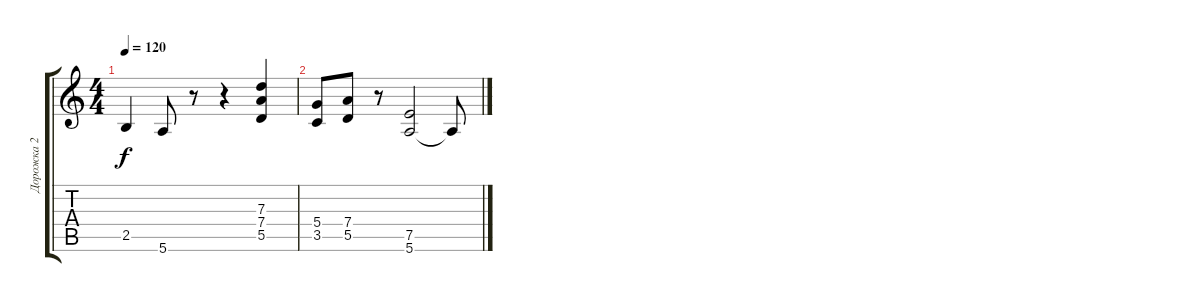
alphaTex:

\track ("Дорожка 2" "Дорожка 2") {instrument distortionguitar}
\staff {score tabs}
\tuning (E4 B3 G3 D3 A2 E2) {hide}
\ts (4 4)
\tempo 120
\clef g2
\ks c
2.5{t}.4{dy f} 5.6.8 r.8 r.4 (7.3 7.4 5.5).4 |
(5.4 3.5).8 (7.4 5.5).8 r.8 (7.5 5.6).2 5.6{t}.8
